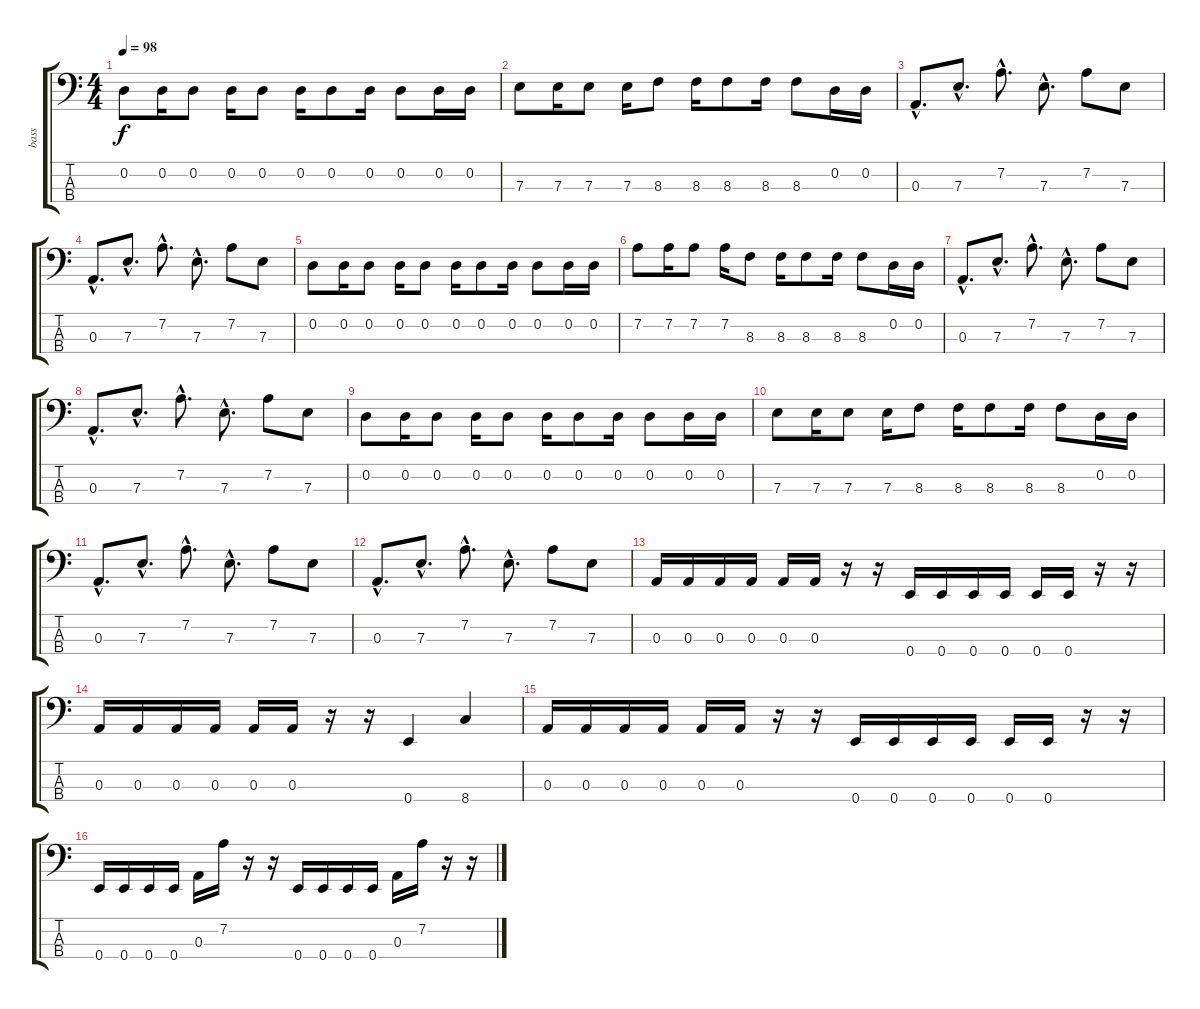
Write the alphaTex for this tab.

\track ("bass" "bass") {instrument slapbass2}
\staff {score tabs}
\tuning (G2 D2 A1 E1) {hide}
\ts (4 4)
\tempo 98
\clef f4
\ks c
0.2.8{dy f} 0.2.16 0.2.8 0.2.16 0.2.8 0.2.16 0.2.8 0.2.16 0.2.8 0.2.16 0.2.16 |
7.3.8 7.3.16 7.3.8 7.3.16 8.3.8 8.3.16 8.3.8 8.3.16 8.3.8 0.2.16 0.2.16 |
0.3{hac}.8{d} 7.3{hac}.8{d} 7.2{hac}.8{d} 7.3{hac}.8{d} 7.2.8 7.3.8 |
0.3{hac}.8{d} 7.3{hac}.8{d} 7.2{hac}.8{d} 7.3{hac}.8{d} 7.2.8 7.3.8 |
0.2.8 0.2.16 0.2.8 0.2.16 0.2.8 0.2.16 0.2.8 0.2.16 0.2.8 0.2.16 0.2.16 |
7.2.8 7.2.16 7.2.8 7.2.16 8.3.8 8.3.16 8.3.8 8.3.16 8.3.8 0.2.16 0.2.16 |
0.3{hac}.8{d} 7.3{hac}.8{d} 7.2{hac}.8{d} 7.3{hac}.8{d} 7.2.8 7.3.8 |
0.3{hac}.8{d} 7.3{hac}.8{d} 7.2{hac}.8{d} 7.3{hac}.8{d} 7.2.8 7.3.8 |
0.2.8 0.2.16 0.2.8 0.2.16 0.2.8 0.2.16 0.2.8 0.2.16 0.2.8 0.2.16 0.2.16 |
7.3.8 7.3.16 7.3.8 7.3.16 8.3.8 8.3.16 8.3.8 8.3.16 8.3.8 0.2.16 0.2.16 |
0.3{hac}.8{d} 7.3{hac}.8{d} 7.2{hac}.8{d} 7.3{hac}.8{d} 7.2.8 7.3.8 |
0.3{hac}.8{d} 7.3{hac}.8{d} 7.2{hac}.8{d} 7.3{hac}.8{d} 7.2.8 7.3.8 |
0.3.16 0.3.16 0.3.16 0.3.16 0.3.16 0.3.16 r.16 r.16 0.4.16 0.4.16 0.4.16 0.4.16 0.4.16 0.4.16 r.16 r.16 |
0.3.16 0.3.16 0.3.16 0.3.16 0.3.16 0.3.16 r.16 r.16 0.4.4 8.4.4 |
0.3.16 0.3.16 0.3.16 0.3.16 0.3.16 0.3.16 r.16 r.16 0.4.16 0.4.16 0.4.16 0.4.16 0.4.16 0.4.16 r.16 r.16 |
0.4.16 0.4.16 0.4.16 0.4.16 0.3.16 7.2.16 r.16 r.16 0.4.16 0.4.16 0.4.16 0.4.16 0.3.16 7.2.16 r.16 r.16
